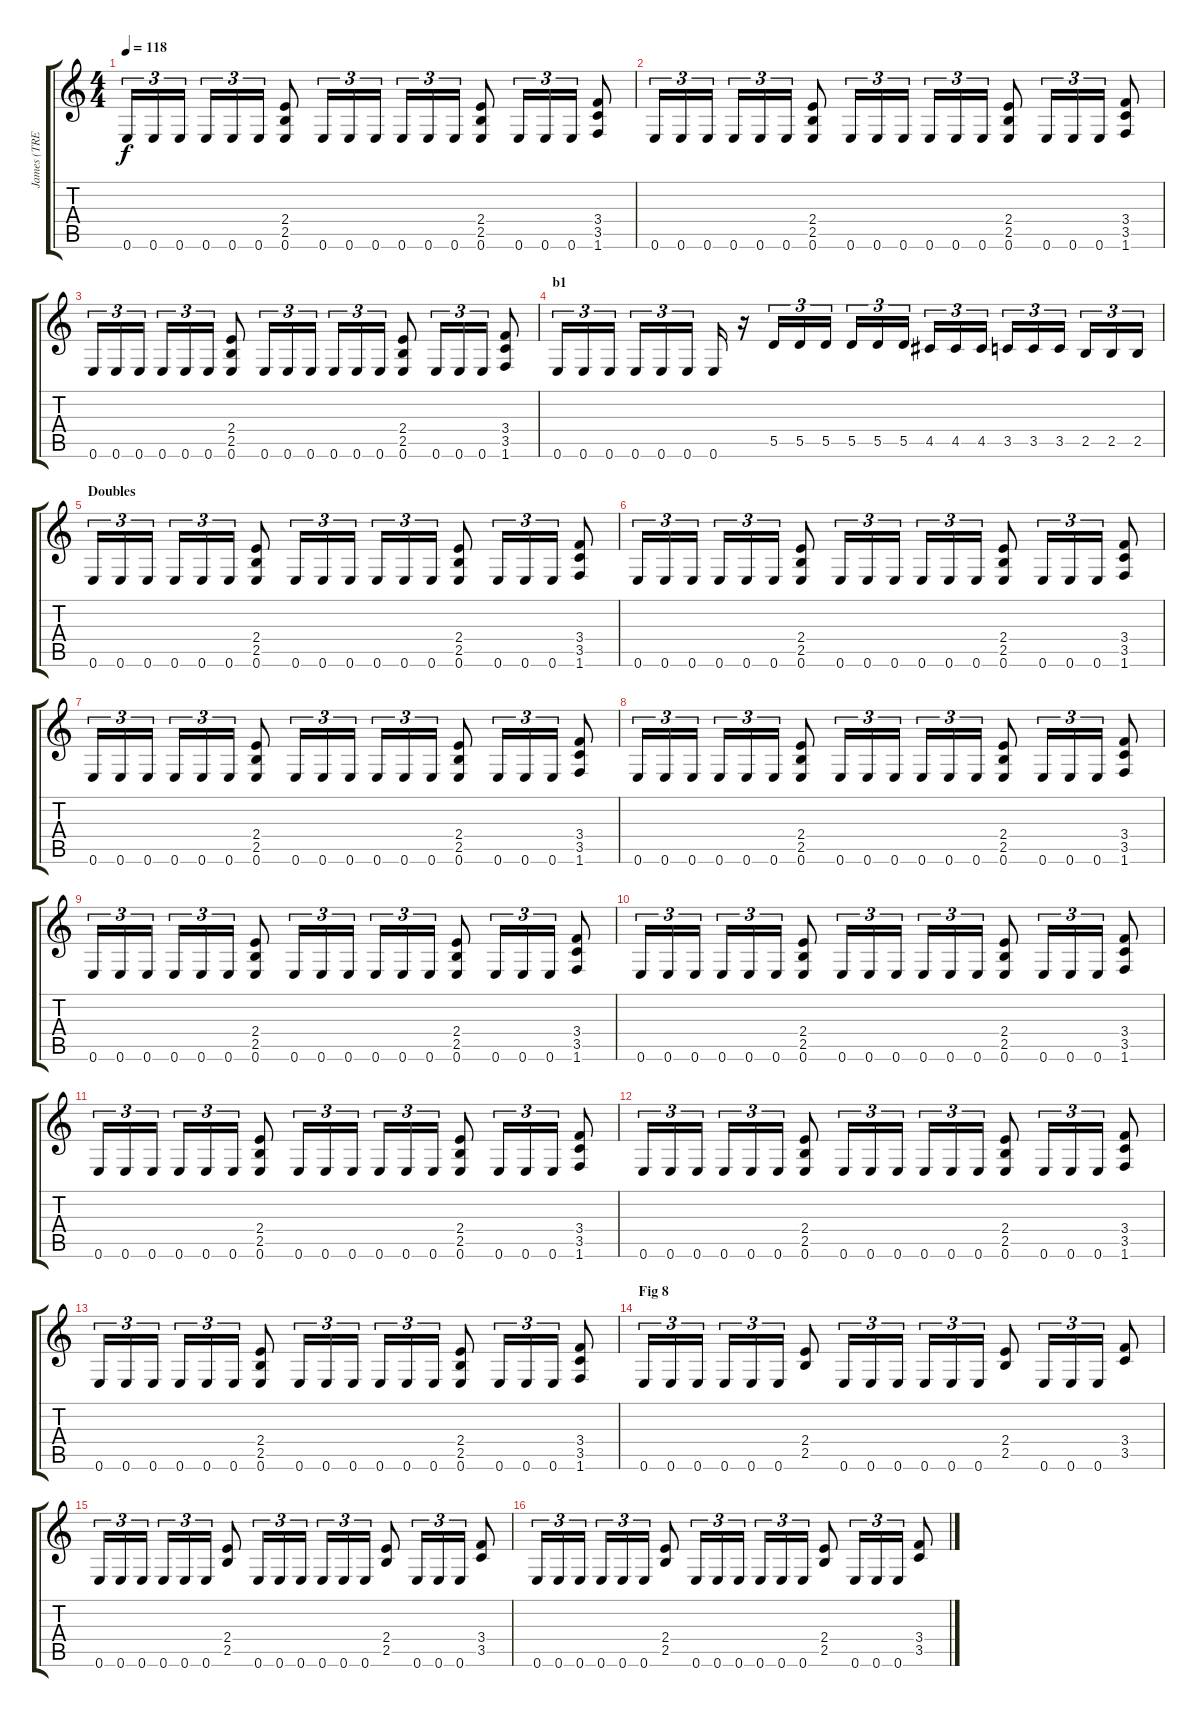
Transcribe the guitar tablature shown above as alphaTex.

\track ("James (TREBBLE)" "James (TRE") {instrument electricguitarclean}
\staff {score tabs}
\tuning (E4 B3 G3 D3 A2 E2) {hide}
\ts (4 4)
\tempo 118
\clef g2
\ks c
0.6.16{tu (3 2) dy f} 0.6.16{tu (3 2)} 0.6.16{tu (3 2) beam splitsecondary} 0.6.16{tu (3 2)} 0.6.16{tu (3 2)} 0.6.16{tu (3 2)} (2.4 2.5 0.6).8 0.6.16{tu (3 2)} 0.6.16{tu (3 2)} 0.6.16{tu (3 2)} 0.6.16{tu (3 2)} 0.6.16{tu (3 2)} 0.6.16{tu (3 2)} (2.4 2.5 0.6).8 0.6.16{tu (3 2)} 0.6.16{tu (3 2)} 0.6.16{tu (3 2)} (3.4 3.5 1.6).8 |
0.6.16{tu (3 2)} 0.6.16{tu (3 2)} 0.6.16{tu (3 2) beam splitsecondary} 0.6.16{tu (3 2)} 0.6.16{tu (3 2)} 0.6.16{tu (3 2)} (2.4 2.5 0.6).8 0.6.16{tu (3 2)} 0.6.16{tu (3 2)} 0.6.16{tu (3 2)} 0.6.16{tu (3 2)} 0.6.16{tu (3 2)} 0.6.16{tu (3 2)} (2.4 2.5 0.6).8 0.6.16{tu (3 2)} 0.6.16{tu (3 2)} 0.6.16{tu (3 2)} (3.4 3.5 1.6).8 |
0.6.16{tu (3 2)} 0.6.16{tu (3 2)} 0.6.16{tu (3 2) beam splitsecondary} 0.6.16{tu (3 2)} 0.6.16{tu (3 2)} 0.6.16{tu (3 2)} (2.4 2.5 0.6).8 0.6.16{tu (3 2)} 0.6.16{tu (3 2)} 0.6.16{tu (3 2)} 0.6.16{tu (3 2)} 0.6.16{tu (3 2)} 0.6.16{tu (3 2)} (2.4 2.5 0.6).8 0.6.16{tu (3 2)} 0.6.16{tu (3 2)} 0.6.16{tu (3 2)} (3.4 3.5 1.6).8 |
\section ("" "b1")
0.6.16{tu (3 2)} 0.6.16{tu (3 2)} 0.6.16{tu (3 2) beam splitsecondary} 0.6.16{tu (3 2)} 0.6.16{tu (3 2)} 0.6.16{tu (3 2)} 0.6.16 r.16 5.5.16{tu (3 2)} 5.5.16{tu (3 2)} 5.5.16{tu (3 2)} 5.5.16{tu (3 2)} 5.5.16{tu (3 2)} 5.5.16{tu (3 2) beam splitsecondary} 4.5.16{tu (3 2)} 4.5.16{tu (3 2)} 4.5.16{tu (3 2)} 3.5.16{tu (3 2)} 3.5.16{tu (3 2)} 3.5.16{tu (3 2) beam splitsecondary} 2.5.16{tu (3 2)} 2.5.16{tu (3 2)} 2.5.16{tu (3 2)} |
\section ("" "Doubles")
0.6.16{tu (3 2)} 0.6.16{tu (3 2)} 0.6.16{tu (3 2) beam splitsecondary} 0.6.16{tu (3 2)} 0.6.16{tu (3 2)} 0.6.16{tu (3 2)} (2.4 2.5 0.6).8 0.6.16{tu (3 2)} 0.6.16{tu (3 2)} 0.6.16{tu (3 2)} 0.6.16{tu (3 2)} 0.6.16{tu (3 2)} 0.6.16{tu (3 2)} (2.4 2.5 0.6).8 0.6.16{tu (3 2)} 0.6.16{tu (3 2)} 0.6.16{tu (3 2)} (3.4 3.5 1.6).8 |
0.6.16{tu (3 2)} 0.6.16{tu (3 2)} 0.6.16{tu (3 2) beam splitsecondary} 0.6.16{tu (3 2)} 0.6.16{tu (3 2)} 0.6.16{tu (3 2)} (2.4 2.5 0.6).8 0.6.16{tu (3 2)} 0.6.16{tu (3 2)} 0.6.16{tu (3 2)} 0.6.16{tu (3 2)} 0.6.16{tu (3 2)} 0.6.16{tu (3 2)} (2.4 2.5 0.6).8 0.6.16{tu (3 2)} 0.6.16{tu (3 2)} 0.6.16{tu (3 2)} (3.4 3.5 1.6).8 |
0.6.16{tu (3 2)} 0.6.16{tu (3 2)} 0.6.16{tu (3 2) beam splitsecondary} 0.6.16{tu (3 2)} 0.6.16{tu (3 2)} 0.6.16{tu (3 2)} (2.4 2.5 0.6).8 0.6.16{tu (3 2)} 0.6.16{tu (3 2)} 0.6.16{tu (3 2)} 0.6.16{tu (3 2)} 0.6.16{tu (3 2)} 0.6.16{tu (3 2)} (2.4 2.5 0.6).8 0.6.16{tu (3 2)} 0.6.16{tu (3 2)} 0.6.16{tu (3 2)} (3.4 3.5 1.6).8 |
0.6.16{tu (3 2)} 0.6.16{tu (3 2)} 0.6.16{tu (3 2) beam splitsecondary} 0.6.16{tu (3 2)} 0.6.16{tu (3 2)} 0.6.16{tu (3 2)} (2.4 2.5 0.6).8 0.6.16{tu (3 2)} 0.6.16{tu (3 2)} 0.6.16{tu (3 2)} 0.6.16{tu (3 2)} 0.6.16{tu (3 2)} 0.6.16{tu (3 2)} (2.4 2.5 0.6).8 0.6.16{tu (3 2)} 0.6.16{tu (3 2)} 0.6.16{tu (3 2)} (3.4 3.5 1.6).8 |
0.6.16{tu (3 2)} 0.6.16{tu (3 2)} 0.6.16{tu (3 2) beam splitsecondary} 0.6.16{tu (3 2)} 0.6.16{tu (3 2)} 0.6.16{tu (3 2)} (2.4 2.5 0.6).8 0.6.16{tu (3 2)} 0.6.16{tu (3 2)} 0.6.16{tu (3 2)} 0.6.16{tu (3 2)} 0.6.16{tu (3 2)} 0.6.16{tu (3 2)} (2.4 2.5 0.6).8 0.6.16{tu (3 2)} 0.6.16{tu (3 2)} 0.6.16{tu (3 2)} (3.4 3.5 1.6).8 |
0.6.16{tu (3 2)} 0.6.16{tu (3 2)} 0.6.16{tu (3 2) beam splitsecondary} 0.6.16{tu (3 2)} 0.6.16{tu (3 2)} 0.6.16{tu (3 2)} (2.4 2.5 0.6).8 0.6.16{tu (3 2)} 0.6.16{tu (3 2)} 0.6.16{tu (3 2)} 0.6.16{tu (3 2)} 0.6.16{tu (3 2)} 0.6.16{tu (3 2)} (2.4 2.5 0.6).8 0.6.16{tu (3 2)} 0.6.16{tu (3 2)} 0.6.16{tu (3 2)} (3.4 3.5 1.6).8 |
0.6.16{tu (3 2)} 0.6.16{tu (3 2)} 0.6.16{tu (3 2) beam splitsecondary} 0.6.16{tu (3 2)} 0.6.16{tu (3 2)} 0.6.16{tu (3 2)} (2.4 2.5 0.6).8 0.6.16{tu (3 2)} 0.6.16{tu (3 2)} 0.6.16{tu (3 2)} 0.6.16{tu (3 2)} 0.6.16{tu (3 2)} 0.6.16{tu (3 2)} (2.4 2.5 0.6).8 0.6.16{tu (3 2)} 0.6.16{tu (3 2)} 0.6.16{tu (3 2)} (3.4 3.5 1.6).8 |
0.6.16{tu (3 2)} 0.6.16{tu (3 2)} 0.6.16{tu (3 2) beam splitsecondary} 0.6.16{tu (3 2)} 0.6.16{tu (3 2)} 0.6.16{tu (3 2)} (2.4 2.5 0.6).8 0.6.16{tu (3 2)} 0.6.16{tu (3 2)} 0.6.16{tu (3 2)} 0.6.16{tu (3 2)} 0.6.16{tu (3 2)} 0.6.16{tu (3 2)} (2.4 2.5 0.6).8 0.6.16{tu (3 2)} 0.6.16{tu (3 2)} 0.6.16{tu (3 2)} (3.4 3.5 1.6).8 |
0.6.16{tu (3 2)} 0.6.16{tu (3 2)} 0.6.16{tu (3 2) beam splitsecondary} 0.6.16{tu (3 2)} 0.6.16{tu (3 2)} 0.6.16{tu (3 2)} (2.4 2.5 0.6).8 0.6.16{tu (3 2)} 0.6.16{tu (3 2)} 0.6.16{tu (3 2)} 0.6.16{tu (3 2)} 0.6.16{tu (3 2)} 0.6.16{tu (3 2)} (2.4 2.5 0.6).8 0.6.16{tu (3 2)} 0.6.16{tu (3 2)} 0.6.16{tu (3 2)} (3.4 3.5 1.6).8 |
\section ("" "Fig 8")
0.6.16{tu (3 2)} 0.6.16{tu (3 2)} 0.6.16{tu (3 2) beam splitsecondary} 0.6.16{tu (3 2)} 0.6.16{tu (3 2)} 0.6.16{tu (3 2)} (2.4 2.5).8 0.6.16{tu (3 2)} 0.6.16{tu (3 2)} 0.6.16{tu (3 2)} 0.6.16{tu (3 2)} 0.6.16{tu (3 2)} 0.6.16{tu (3 2)} (2.4 2.5).8 0.6.16{tu (3 2)} 0.6.16{tu (3 2)} 0.6.16{tu (3 2)} (3.4 3.5).8 |
0.6.16{tu (3 2)} 0.6.16{tu (3 2)} 0.6.16{tu (3 2) beam splitsecondary} 0.6.16{tu (3 2)} 0.6.16{tu (3 2)} 0.6.16{tu (3 2)} (2.4 2.5).8 0.6.16{tu (3 2)} 0.6.16{tu (3 2)} 0.6.16{tu (3 2)} 0.6.16{tu (3 2)} 0.6.16{tu (3 2)} 0.6.16{tu (3 2)} (2.4 2.5).8 0.6.16{tu (3 2)} 0.6.16{tu (3 2)} 0.6.16{tu (3 2)} (3.4 3.5).8 |
0.6.16{tu (3 2)} 0.6.16{tu (3 2)} 0.6.16{tu (3 2) beam splitsecondary} 0.6.16{tu (3 2)} 0.6.16{tu (3 2)} 0.6.16{tu (3 2)} (2.4 2.5).8 0.6.16{tu (3 2)} 0.6.16{tu (3 2)} 0.6.16{tu (3 2)} 0.6.16{tu (3 2)} 0.6.16{tu (3 2)} 0.6.16{tu (3 2)} (2.4 2.5).8 0.6.16{tu (3 2)} 0.6.16{tu (3 2)} 0.6.16{tu (3 2)} (3.4 3.5).8
